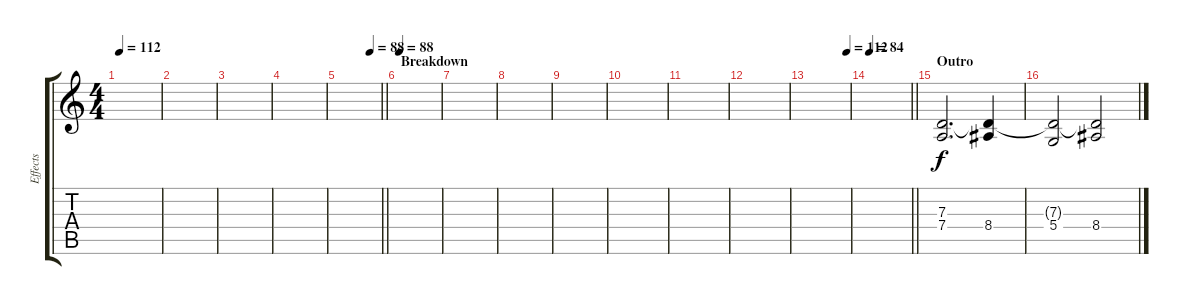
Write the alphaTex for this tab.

\track ("Effects" "Effects") {instrument pad4choir}
\staff {score tabs}
\tuning (E4 B3 G3 D3 A2 D2) {hide}
\ts (4 4)
\tempo 112
\clef g2
\ks c
|
|
|
|
\tempo (84 0.75)
\tempo (88 0.75)
\barLineRight lightlight
|
\section ("" "Breakdown")
\tempo 88
|
|
|
|
|
|
|
\tempo (112 0.9375)
|
\tempo 84
\barLineRight lightlight
|
\section ("" "Outro")
(7.3 7.4).2{d} (7.3{t} 8.4).4{dy f} |
(7.3{t} 5.4).2 (7.3{t} 8.4).2
